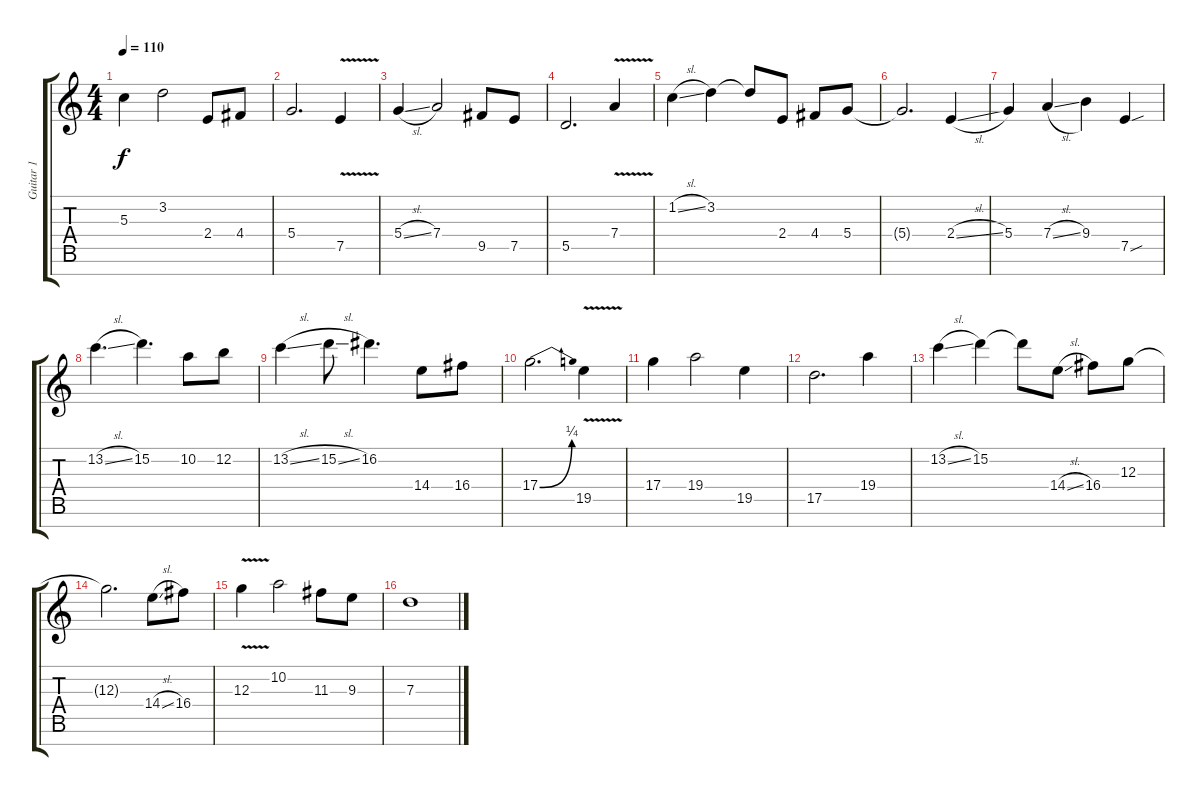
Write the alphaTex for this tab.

\track ("Guitar 1" "Guitar 1") {instrument electricguitarmuted}
\staff {score tabs}
\tuning (E4 B3 G3 D3 A2 E2 B1) {hide}
\ts (4 4)
\tempo 110
\clef g2
\ks c
5.3.4{dy f} 3.2.2 2.4.8 4.4.8 |
5.4.2{d} 7.5{v}.4 |
5.4{sl}.4 7.4.2 9.5.8 7.5.8 |
5.5.2{d} 7.4{v}.4 |
1.2{sl}.4 3.2.4 3.2{t}.8 2.4.8 4.4.8 5.4.8 |
5.4{t}.2{d} 2.4{sl}.4 |
5.4.4 7.4{sl}.4 9.4.4 7.5{sou}.4 |
13.2{sl}.4{d volume 15} 15.2.4{d} 10.2.8 12.2.8 |
13.2{sl}.4 15.2{sl}.8 16.2.4{d} 14.4.8 16.4.8 |
17.4{be (bend 0 0 60 1)}.2{d} 19.5{v}.4 |
17.4.4 19.4.2 19.5.4 |
17.5.2{d} 19.4.4 |
13.2{sl}.4 15.2.4 15.2{t}.8 14.4{sl}.8 16.4.8 12.3.8 |
12.3{t}.2{d} 14.4{sl}.8 16.4.8 |
12.3{v}.4 10.2.2 11.3.8 9.3.8 |
7.3.1
